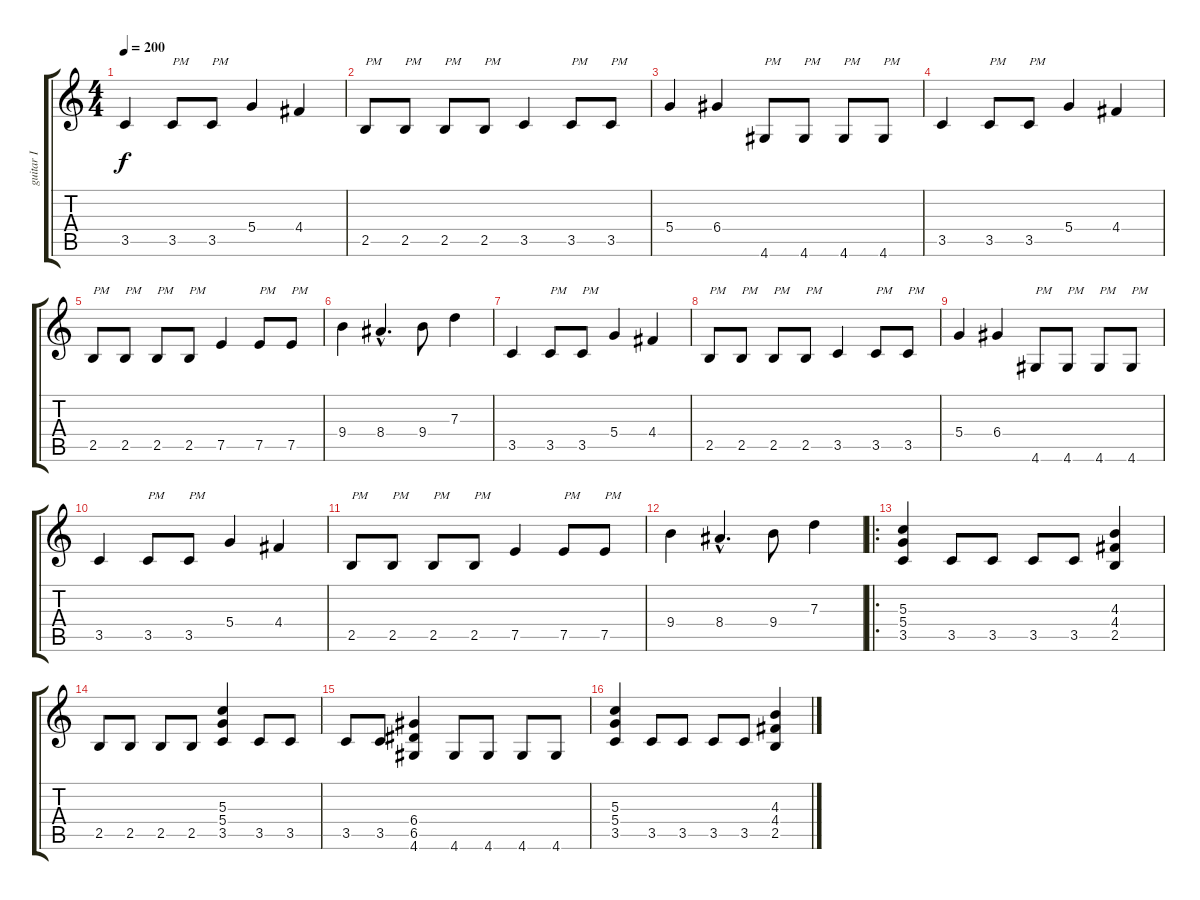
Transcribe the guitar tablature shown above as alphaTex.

\track ("guitar I" "guitar I") {instrument distortionguitar}
\staff {score tabs}
\tuning (E4 B3 G3 D3 A2 E2) {hide}
\ts (4 4)
\tempo 200
\clef g2
\ks c
3.5.4{dy f} 3.5.8{txt "PM"} 3.5.8{txt "PM"} 5.4.4 4.4.4 |
2.5.8{txt "PM"} 2.5.8{txt "PM"} 2.5.8{txt "PM"} 2.5.8{txt "PM"} 3.5.4 3.5.8{txt "PM"} 3.5.8{txt "PM"} |
5.4.4 6.4.4 4.6.8{txt "PM"} 4.6.8{txt "PM"} 4.6.8{txt "PM"} 4.6.8{txt "PM"} |
3.5.4 3.5.8{txt "PM"} 3.5.8{txt "PM"} 5.4.4 4.4.4 |
2.5.8{txt "PM"} 2.5.8{txt "PM"} 2.5.8{txt "PM"} 2.5.8{txt "PM"} 7.5.4 7.5.8{txt "PM"} 7.5.8{txt "PM"} |
9.4.4 8.4{hac}.4{d} 9.4.8 7.3.4 |
3.5.4 3.5.8{txt "PM"} 3.5.8{txt "PM"} 5.4.4 4.4.4 |
2.5.8{txt "PM"} 2.5.8{txt "PM"} 2.5.8{txt "PM"} 2.5.8{txt "PM"} 3.5.4 3.5.8{txt "PM"} 3.5.8{txt "PM"} |
5.4.4 6.4.4 4.6.8{txt "PM"} 4.6.8{txt "PM"} 4.6.8{txt "PM"} 4.6.8{txt "PM"} |
3.5.4 3.5.8{txt "PM"} 3.5.8{txt "PM"} 5.4.4 4.4.4 |
2.5.8{txt "PM"} 2.5.8{txt "PM"} 2.5.8{txt "PM"} 2.5.8{txt "PM"} 7.5.4 7.5.8{txt "PM"} 7.5.8{txt "PM"} |
9.4.4 8.4{hac}.4{d} 9.4.8 7.3.4 |
\ro
(5.3 5.4 3.5).4 3.5.8 3.5.8 3.5.8 3.5.8 (4.3 4.4 2.5).4 |
2.5.8 2.5.8 2.5.8 2.5.8 (5.3 5.4 3.5).4 3.5.8 3.5.8 |
3.5.8 3.5.8 (6.4 6.5 4.6).4 4.6.8 4.6.8 4.6.8 4.6.8 |
(5.3 5.4 3.5).4 3.5.8 3.5.8 3.5.8 3.5.8 (4.3 4.4 2.5).4
